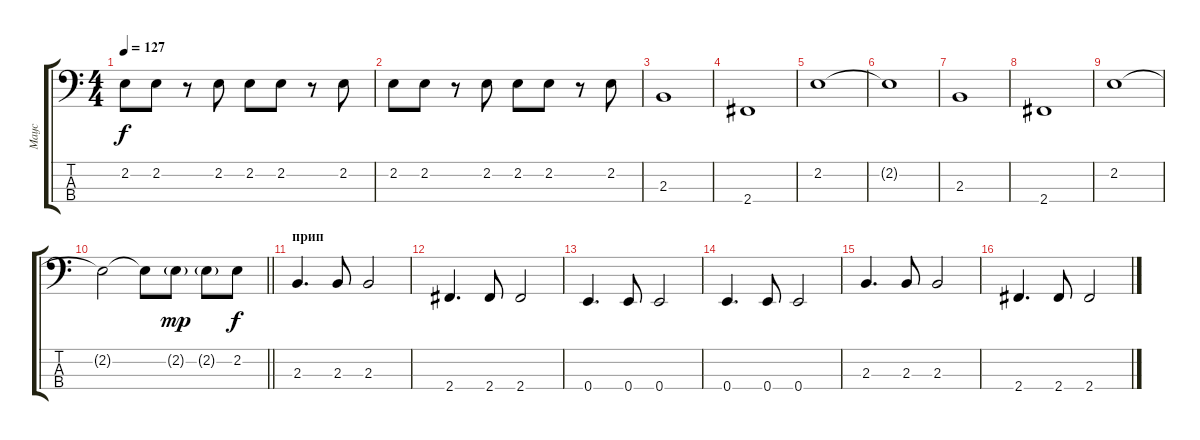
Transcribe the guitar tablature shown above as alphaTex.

\track ("Маус" "Маус") {instrument electricbassfinger}
\staff {score tabs}
\tuning (G2 D2 A1 E1) {hide}
\ts (4 4)
\tempo 127
\clef f4
\ks c
2.2.8{dy f} 2.2.8 r.8 2.2.8 2.2.8 2.2.8 r.8 2.2.8 |
2.2.8 2.2.8 r.8 2.2.8 2.2.8 2.2.8 r.8 2.2.8 |
2.3.1 |
2.4.1 |
2.2.1 |
2.2{t}.1 |
2.3.1 |
2.4.1 |
2.2.1 |
\barLineRight lightlight
2.2{t}.2 2.2{t}.8 2.2{g}.8{dy mp} 2.2{g}.8 2.2.8{dy f} |
\section ("" "прип")
2.3.4{d} 2.3.8 2.3.2 |
2.4.4{d} 2.4.8 2.4.2 |
0.4.4{d} 0.4.8 0.4.2 |
0.4.4{d} 0.4.8 0.4.2 |
2.3.4{d} 2.3.8 2.3.2 |
2.4.4{d} 2.4.8 2.4.2
